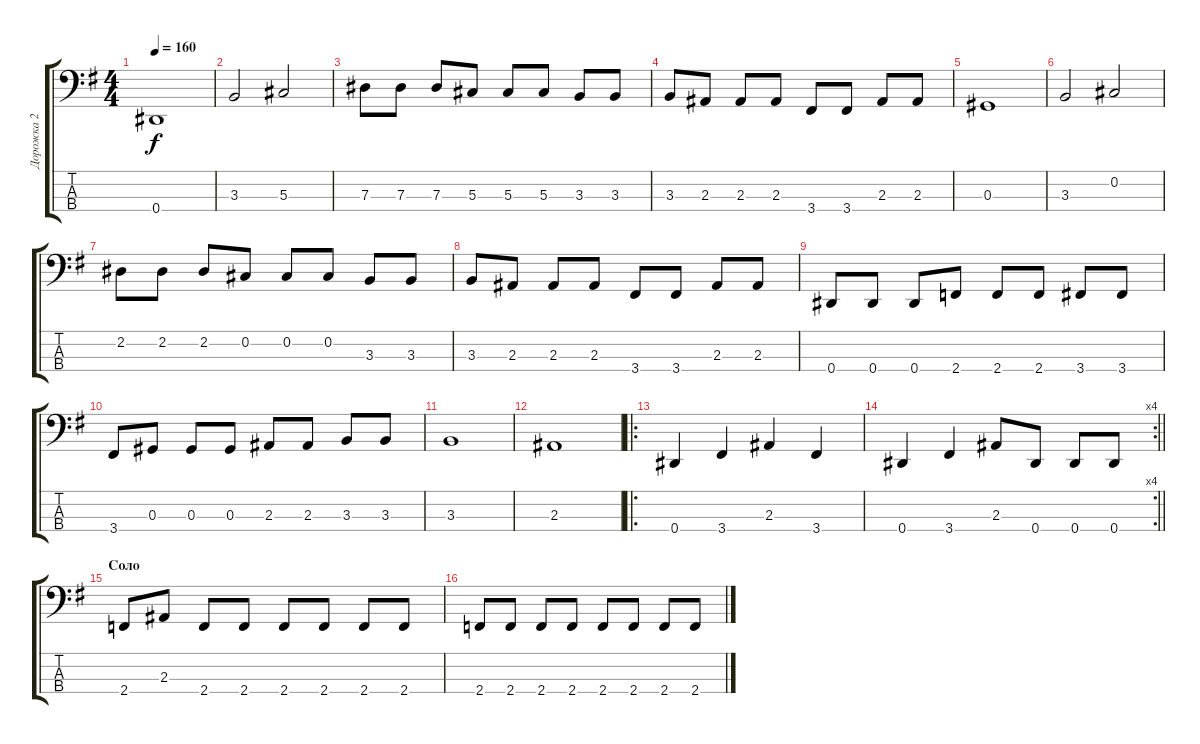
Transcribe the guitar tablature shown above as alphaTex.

\track ("Дорожка 2" "Дорожка 2") {instrument electricbassfinger}
\staff {score tabs}
\tuning (Gb2 Db2 Ab1 Eb1) {hide}
\ts (4 4)
\tempo 160
\clef f4
\ks eminor
0.4.1{dy f} |
3.3.2 5.3.2 |
7.3.8 7.3.8 7.3.8 5.3.8 5.3.8 5.3.8 3.3.8 3.3.8 |
3.3.8 2.3.8 2.3.8 2.3.8 3.4.8 3.4.8 2.3.8 2.3.8 |
0.3.1 |
3.3.2 0.2.2 |
2.2.8 2.2.8 2.2.8 0.2.8 0.2.8 0.2.8 3.3.8 3.3.8 |
3.3.8 2.3.8 2.3.8 2.3.8 3.4.8 3.4.8 2.3.8 2.3.8 |
0.4.8 0.4.8 0.4.8 2.4.8 2.4.8 2.4.8 3.4.8 3.4.8 |
3.4.8 0.3.8 0.3.8 0.3.8 2.3.8 2.3.8 3.3.8 3.3.8 |
3.3.1 |
2.3.1 |
\ro
0.4.4 3.4.4 2.3.4 3.4.4 |
\rc 4
\barLineRight lightlight
0.4.4 3.4.4 2.3.8 0.4.8 0.4.8 0.4.8 |
\section ("" "Соло")
2.4.8 2.3.8 2.4.8 2.4.8 2.4.8 2.4.8 2.4.8 2.4.8 |
2.4.8 2.4.8 2.4.8 2.4.8 2.4.8 2.4.8 2.4.8 2.4.8
